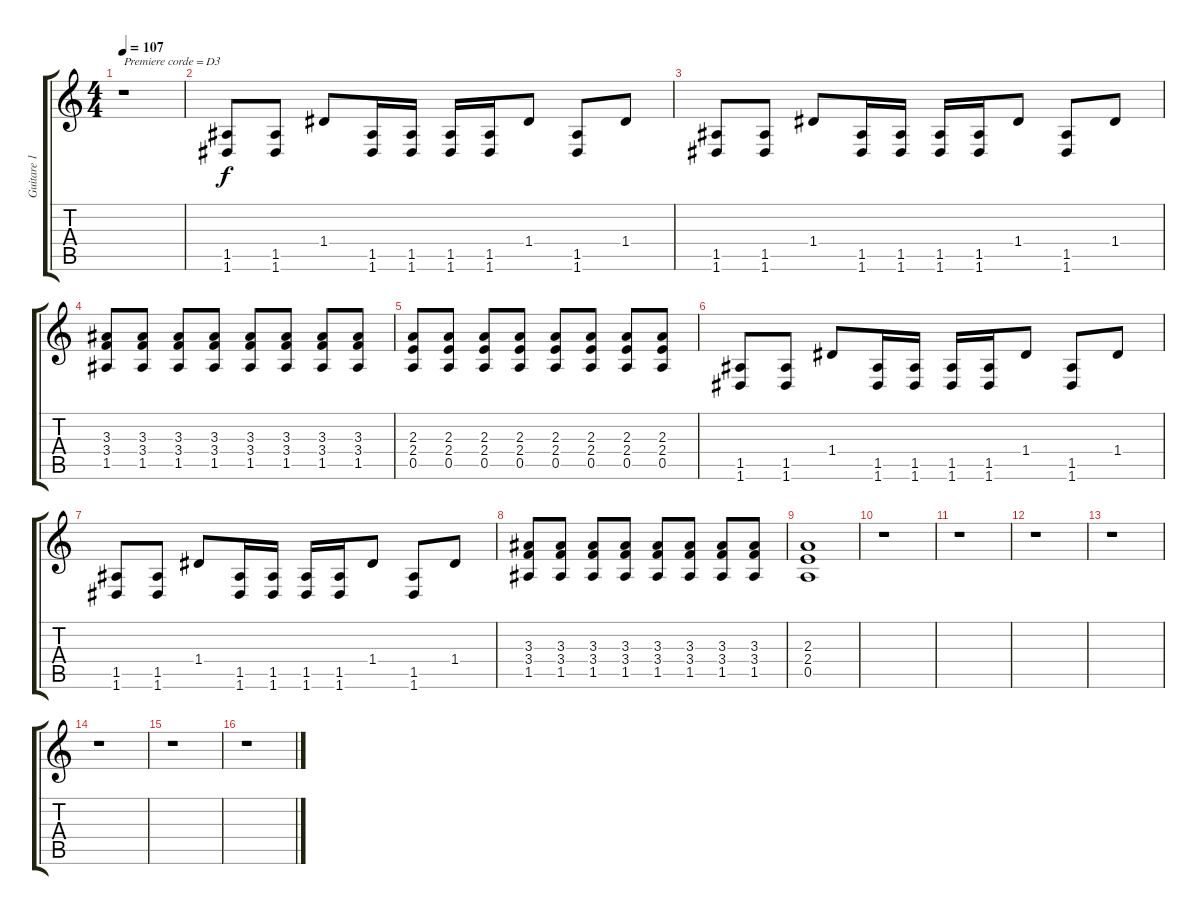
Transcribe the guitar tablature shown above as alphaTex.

\track ("Guitare 1" "Guitare 1") {instrument distortionguitar}
\staff {score tabs}
\tuning (E4 B3 G3 D3 A2 D2) {hide}
\ts (4 4)
\tempo 107
\clef g2
\ks c
r.1{txt "Premiere corde = D3" dy f instrument distortionguitar} |
(1.5 1.6).8 (1.5 1.6).8 1.4.8 (1.5 1.6).16 (1.5 1.6).16 (1.5 1.6).16 (1.5 1.6).16 1.4.8 (1.5 1.6).8 1.4.8 |
(1.5 1.6).8 (1.5 1.6).8 1.4.8 (1.5 1.6).16 (1.5 1.6).16 (1.5 1.6).16 (1.5 1.6).16 1.4.8 (1.5 1.6).8 1.4.8 |
(3.3 3.4 1.5).8 (3.3 3.4 1.5).8 (3.3 3.4 1.5).8 (3.3 3.4 1.5).8 (3.3 3.4 1.5).8 (3.3 3.4 1.5).8 (3.3 3.4 1.5).8 (3.3 3.4 1.5).8 |
(2.3 2.4 0.5).8 (2.3 2.4 0.5).8 (2.3 2.4 0.5).8 (2.3 2.4 0.5).8 (2.3 2.4 0.5).8 (2.3 2.4 0.5).8 (2.3 2.4 0.5).8 (2.3 2.4 0.5).8 |
(1.5 1.6).8 (1.5 1.6).8 1.4.8 (1.5 1.6).16 (1.5 1.6).16 (1.5 1.6).16 (1.5 1.6).16 1.4.8 (1.5 1.6).8 1.4.8 |
(1.5 1.6).8 (1.5 1.6).8 1.4.8 (1.5 1.6).16 (1.5 1.6).16 (1.5 1.6).16 (1.5 1.6).16 1.4.8 (1.5 1.6).8 1.4.8 |
(3.3 3.4 1.5).8 (3.3 3.4 1.5).8 (3.3 3.4 1.5).8 (3.3 3.4 1.5).8 (3.3 3.4 1.5).8 (3.3 3.4 1.5).8 (3.3 3.4 1.5).8 (3.3 3.4 1.5).8 |
(2.3 2.4 0.5).1 |
r.1 |
r.1 |
r.1 |
r.1 |
r.1 |
r.1 |
r.1
